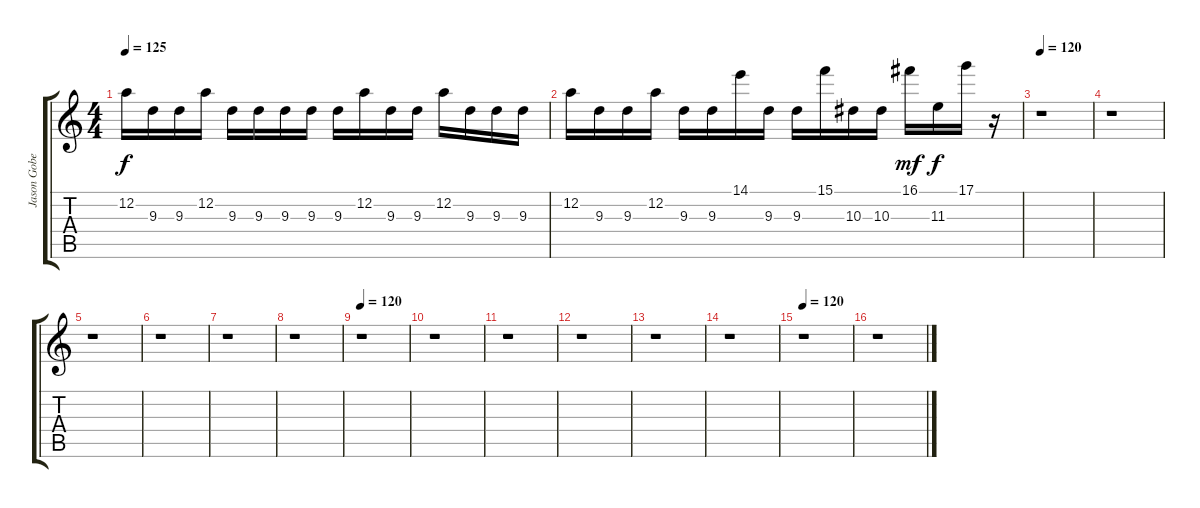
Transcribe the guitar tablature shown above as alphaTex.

\track ("Jason Gobel" "Jason Gobe") {instrument overdrivenguitar}
\staff {score tabs}
\tuning (D4 A3 F3 C3 G2 D2) {hide}
\ts (4 4)
\tempo 125
\clef g2
\ks c
12.2.16{dy f} 9.3.16 9.3.16 12.2.16 9.3.16 9.3.16 9.3.16 9.3.16 9.3.16 12.2.16 9.3.16 9.3.16 12.2.16 9.3.16 9.3.16 9.3.16 |
12.2.16 9.3.16 9.3.16 12.2.16 9.3.16 9.3.16 14.1.16 9.3.16 9.3.16 15.1.16 10.3.16 10.3.16 16.1.16{dy mf} 11.3.16{dy f} 17.1.16 r.16 |
\tempo 120
r.1 |
r.1 |
r.1 |
r.1 |
r.1 |
r.1 |
\tempo 120
r.1 |
r.1 |
r.1 |
r.1 |
r.1 |
r.1 |
\tempo 120
r.1 |
r.1
